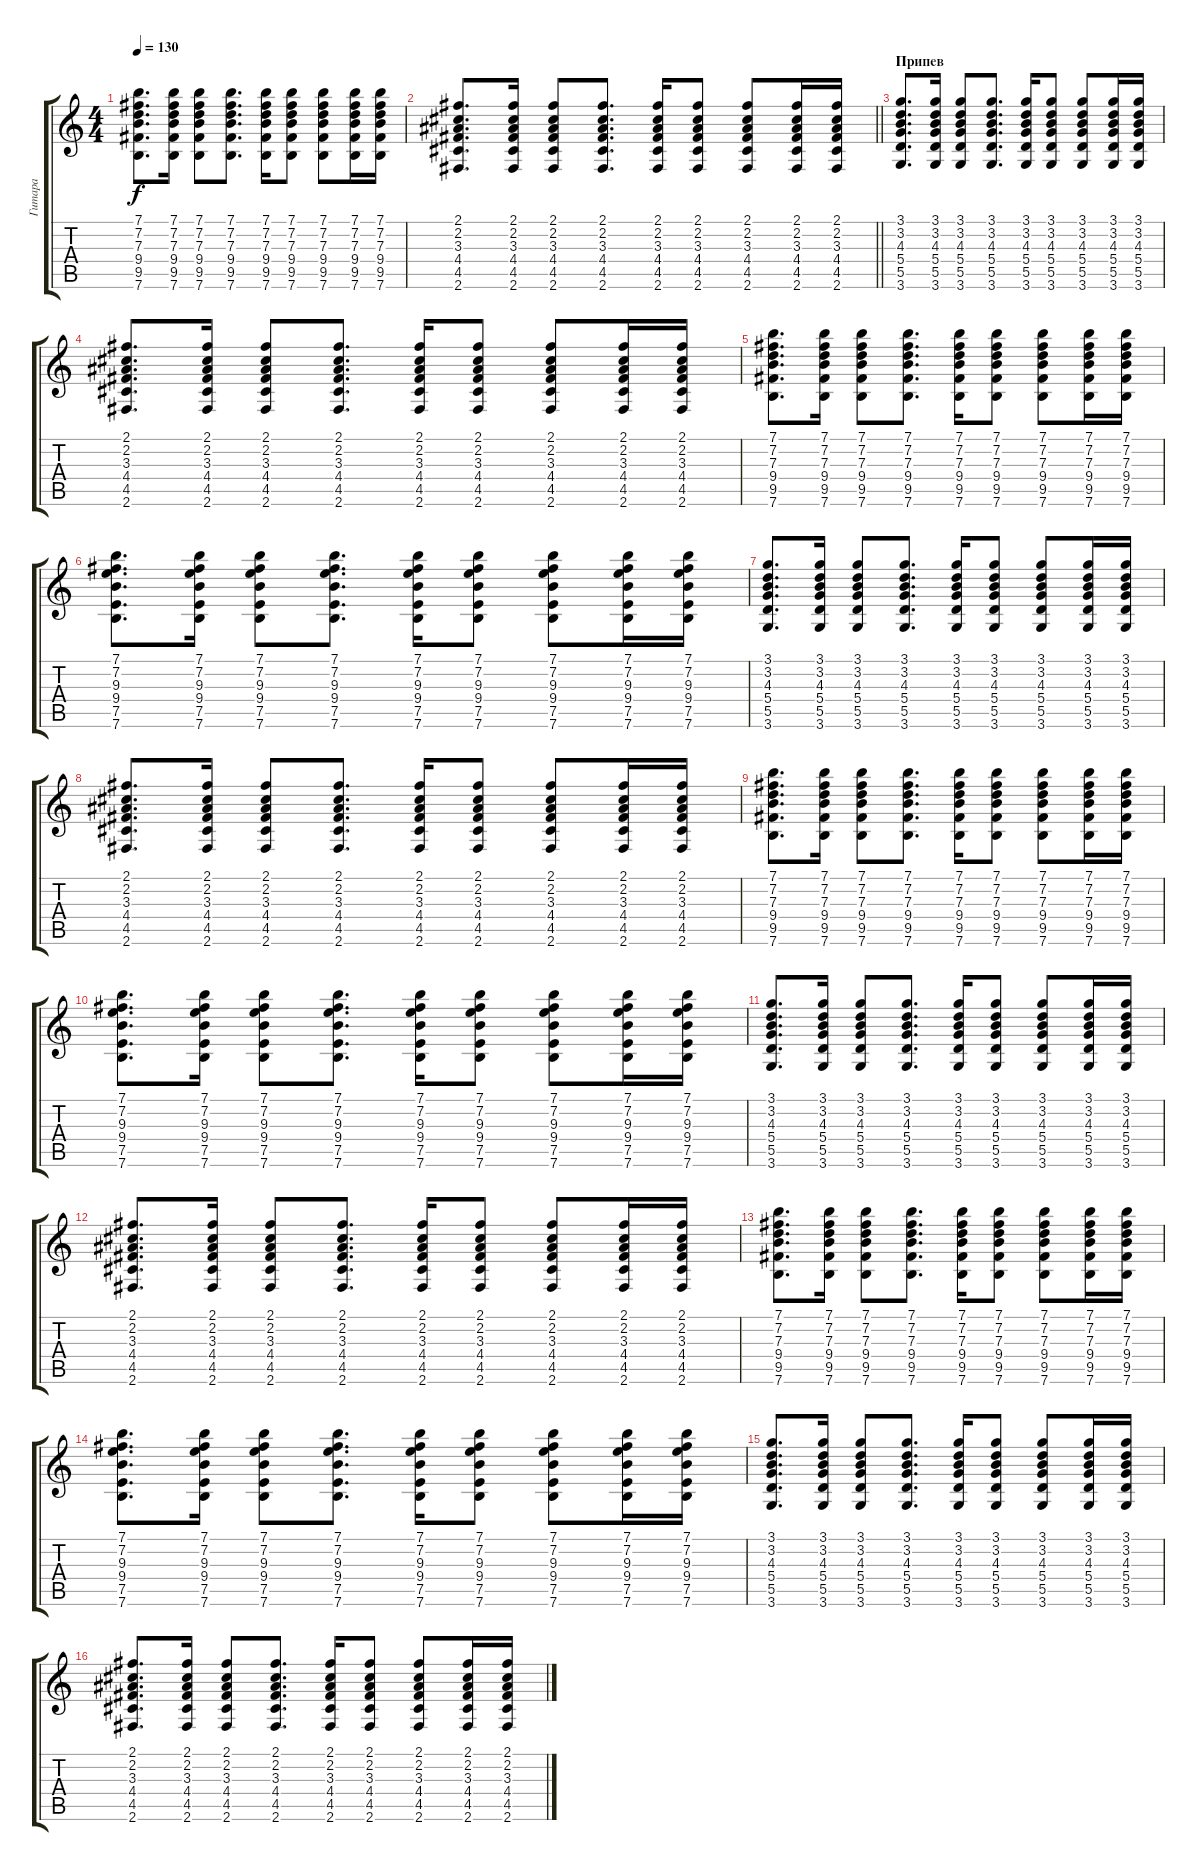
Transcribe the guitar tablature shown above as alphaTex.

\track ("Гитара" "Гитара") {instrument electricguitarclean}
\staff {score tabs}
\tuning (E4 B3 G3 D3 A2 E2) {hide}
\ts (4 4)
\tempo 130
\clef g2
\ks c
(7.1 7.2 7.3 9.4 9.5 7.6).8{d dy f} (7.1 7.2 7.3 9.4 9.5 7.6).16 (7.1 7.2 7.3 9.4 9.5 7.6).8 (7.1 7.2 7.3 9.4 9.5 7.6).8{d} (7.1 7.2 7.3 9.4 9.5 7.6).16 (7.1 7.2 7.3 9.4 9.5 7.6).8 (7.1 7.2 7.3 9.4 9.5 7.6).8 (7.1 7.2 7.3 9.4 9.5 7.6).16 (7.1 7.2 7.3 9.4 9.5 7.6).16 |
\barLineRight lightlight
(2.1 2.2 3.3 4.4 4.5 2.6).8{d} (2.1 2.2 3.3 4.4 4.5 2.6).16 (2.1 2.2 3.3 4.4 4.5 2.6).8 (2.1 2.2 3.3 4.4 4.5 2.6).8{d} (2.1 2.2 3.3 4.4 4.5 2.6).16 (2.1 2.2 3.3 4.4 4.5 2.6).8 (2.1 2.2 3.3 4.4 4.5 2.6).8 (2.1 2.2 3.3 4.4 4.5 2.6).16 (2.1 2.2 3.3 4.4 4.5 2.6).16 |
\section ("" "Припев")
(3.1 3.2 4.3 5.4 5.5 3.6).8{d} (3.1 3.2 4.3 5.4 5.5 3.6).16 (3.1 3.2 4.3 5.4 5.5 3.6).8 (3.1 3.2 4.3 5.4 5.5 3.6).8{d} (3.1 3.2 4.3 5.4 5.5 3.6).16 (3.1 3.2 4.3 5.4 5.5 3.6).8 (3.1 3.2 4.3 5.4 5.5 3.6).8 (3.1 3.2 4.3 5.4 5.5 3.6).16 (3.1 3.2 4.3 5.4 5.5 3.6).16 |
(2.1 2.2 3.3 4.4 4.5 2.6).8{d} (2.1 2.2 3.3 4.4 4.5 2.6).16 (2.1 2.2 3.3 4.4 4.5 2.6).8 (2.1 2.2 3.3 4.4 4.5 2.6).8{d} (2.1 2.2 3.3 4.4 4.5 2.6).16 (2.1 2.2 3.3 4.4 4.5 2.6).8 (2.1 2.2 3.3 4.4 4.5 2.6).8 (2.1 2.2 3.3 4.4 4.5 2.6).16 (2.1 2.2 3.3 4.4 4.5 2.6).16 |
(7.1 7.2 7.3 9.4 9.5 7.6).8{d} (7.1 7.2 7.3 9.4 9.5 7.6).16 (7.1 7.2 7.3 9.4 9.5 7.6).8 (7.1 7.2 7.3 9.4 9.5 7.6).8{d} (7.1 7.2 7.3 9.4 9.5 7.6).16 (7.1 7.2 7.3 9.4 9.5 7.6).8 (7.1 7.2 7.3 9.4 9.5 7.6).8 (7.1 7.2 7.3 9.4 9.5 7.6).16 (7.1 7.2 7.3 9.4 9.5 7.6).16 |
(7.1 7.2 9.3 9.4 7.5 7.6).8{d} (7.1 7.2 9.3 9.4 7.5 7.6).16 (7.1 7.2 9.3 9.4 7.5 7.6).8 (7.1 7.2 9.3 9.4 7.5 7.6).8{d} (7.1 7.2 9.3 9.4 7.5 7.6).16 (7.1 7.2 9.3 9.4 7.5 7.6).8 (7.1 7.2 9.3 9.4 7.5 7.6).8 (7.1 7.2 9.3 9.4 7.5 7.6).16 (7.1 7.2 9.3 9.4 7.5 7.6).16 |
(3.1 3.2 4.3 5.4 5.5 3.6).8{d} (3.1 3.2 4.3 5.4 5.5 3.6).16 (3.1 3.2 4.3 5.4 5.5 3.6).8 (3.1 3.2 4.3 5.4 5.5 3.6).8{d} (3.1 3.2 4.3 5.4 5.5 3.6).16 (3.1 3.2 4.3 5.4 5.5 3.6).8 (3.1 3.2 4.3 5.4 5.5 3.6).8 (3.1 3.2 4.3 5.4 5.5 3.6).16 (3.1 3.2 4.3 5.4 5.5 3.6).16 |
(2.1 2.2 3.3 4.4 4.5 2.6).8{d} (2.1 2.2 3.3 4.4 4.5 2.6).16 (2.1 2.2 3.3 4.4 4.5 2.6).8 (2.1 2.2 3.3 4.4 4.5 2.6).8{d} (2.1 2.2 3.3 4.4 4.5 2.6).16 (2.1 2.2 3.3 4.4 4.5 2.6).8 (2.1 2.2 3.3 4.4 4.5 2.6).8 (2.1 2.2 3.3 4.4 4.5 2.6).16 (2.1 2.2 3.3 4.4 4.5 2.6).16 |
(7.1 7.2 7.3 9.4 9.5 7.6).8{d} (7.1 7.2 7.3 9.4 9.5 7.6).16 (7.1 7.2 7.3 9.4 9.5 7.6).8 (7.1 7.2 7.3 9.4 9.5 7.6).8{d} (7.1 7.2 7.3 9.4 9.5 7.6).16 (7.1 7.2 7.3 9.4 9.5 7.6).8 (7.1 7.2 7.3 9.4 9.5 7.6).8 (7.1 7.2 7.3 9.4 9.5 7.6).16 (7.1 7.2 7.3 9.4 9.5 7.6).16 |
(7.1 7.2 9.3 9.4 7.5 7.6).8{d} (7.1 7.2 9.3 9.4 7.5 7.6).16 (7.1 7.2 9.3 9.4 7.5 7.6).8 (7.1 7.2 9.3 9.4 7.5 7.6).8{d} (7.1 7.2 9.3 9.4 7.5 7.6).16 (7.1 7.2 9.3 9.4 7.5 7.6).8 (7.1 7.2 9.3 9.4 7.5 7.6).8 (7.1 7.2 9.3 9.4 7.5 7.6).16 (7.1 7.2 9.3 9.4 7.5 7.6).16 |
(3.1 3.2 4.3 5.4 5.5 3.6).8{d} (3.1 3.2 4.3 5.4 5.5 3.6).16 (3.1 3.2 4.3 5.4 5.5 3.6).8 (3.1 3.2 4.3 5.4 5.5 3.6).8{d} (3.1 3.2 4.3 5.4 5.5 3.6).16 (3.1 3.2 4.3 5.4 5.5 3.6).8 (3.1 3.2 4.3 5.4 5.5 3.6).8 (3.1 3.2 4.3 5.4 5.5 3.6).16 (3.1 3.2 4.3 5.4 5.5 3.6).16 |
(2.1 2.2 3.3 4.4 4.5 2.6).8{d} (2.1 2.2 3.3 4.4 4.5 2.6).16 (2.1 2.2 3.3 4.4 4.5 2.6).8 (2.1 2.2 3.3 4.4 4.5 2.6).8{d} (2.1 2.2 3.3 4.4 4.5 2.6).16 (2.1 2.2 3.3 4.4 4.5 2.6).8 (2.1 2.2 3.3 4.4 4.5 2.6).8 (2.1 2.2 3.3 4.4 4.5 2.6).16 (2.1 2.2 3.3 4.4 4.5 2.6).16 |
(7.1 7.2 7.3 9.4 9.5 7.6).8{d} (7.1 7.2 7.3 9.4 9.5 7.6).16 (7.1 7.2 7.3 9.4 9.5 7.6).8 (7.1 7.2 7.3 9.4 9.5 7.6).8{d} (7.1 7.2 7.3 9.4 9.5 7.6).16 (7.1 7.2 7.3 9.4 9.5 7.6).8 (7.1 7.2 7.3 9.4 9.5 7.6).8 (7.1 7.2 7.3 9.4 9.5 7.6).16 (7.1 7.2 7.3 9.4 9.5 7.6).16 |
(7.1 7.2 9.3 9.4 7.5 7.6).8{d} (7.1 7.2 9.3 9.4 7.5 7.6).16 (7.1 7.2 9.3 9.4 7.5 7.6).8 (7.1 7.2 9.3 9.4 7.5 7.6).8{d} (7.1 7.2 9.3 9.4 7.5 7.6).16 (7.1 7.2 9.3 9.4 7.5 7.6).8 (7.1 7.2 9.3 9.4 7.5 7.6).8 (7.1 7.2 9.3 9.4 7.5 7.6).16 (7.1 7.2 9.3 9.4 7.5 7.6).16 |
(3.1 3.2 4.3 5.4 5.5 3.6).8{d} (3.1 3.2 4.3 5.4 5.5 3.6).16 (3.1 3.2 4.3 5.4 5.5 3.6).8 (3.1 3.2 4.3 5.4 5.5 3.6).8{d} (3.1 3.2 4.3 5.4 5.5 3.6).16 (3.1 3.2 4.3 5.4 5.5 3.6).8 (3.1 3.2 4.3 5.4 5.5 3.6).8 (3.1 3.2 4.3 5.4 5.5 3.6).16 (3.1 3.2 4.3 5.4 5.5 3.6).16 |
(2.1 2.2 3.3 4.4 4.5 2.6).8{d} (2.1 2.2 3.3 4.4 4.5 2.6).16 (2.1 2.2 3.3 4.4 4.5 2.6).8 (2.1 2.2 3.3 4.4 4.5 2.6).8{d} (2.1 2.2 3.3 4.4 4.5 2.6).16 (2.1 2.2 3.3 4.4 4.5 2.6).8 (2.1 2.2 3.3 4.4 4.5 2.6).8 (2.1 2.2 3.3 4.4 4.5 2.6).16 (2.1 2.2 3.3 4.4 4.5 2.6).16
